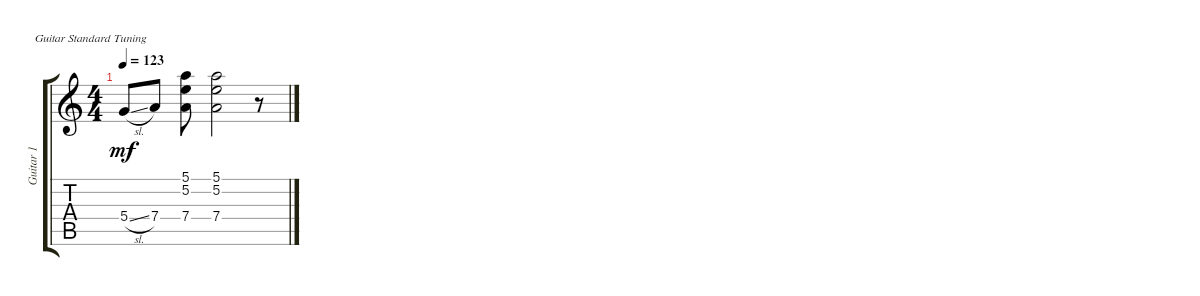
\defaultSystemsLayout 4
\bracketExtendMode groupsimilarinstruments
\multiTrackTrackNamePolicy hidden
\firstSystemTrackNameMode fullname
\otherSystemsTrackNameMode fullname
\otherSystemsTrackNameOrientation horizontal
\defaultBarNumberDisplay FirstOfSystem
\track ("Guitar 1" "S-Gt") {instrument acousticguitarsteel}
\staff {score tabs}
\tuning (E4 B3 G3 D3 A2 E2)
\ts (4 4)
\tempo 123
\clef g2
\ks c
5.4{sl}.8{dy mf} 7.4.8 (7.4 5.2 5.1).8 (5.1 5.2 7.4).2 r.8
